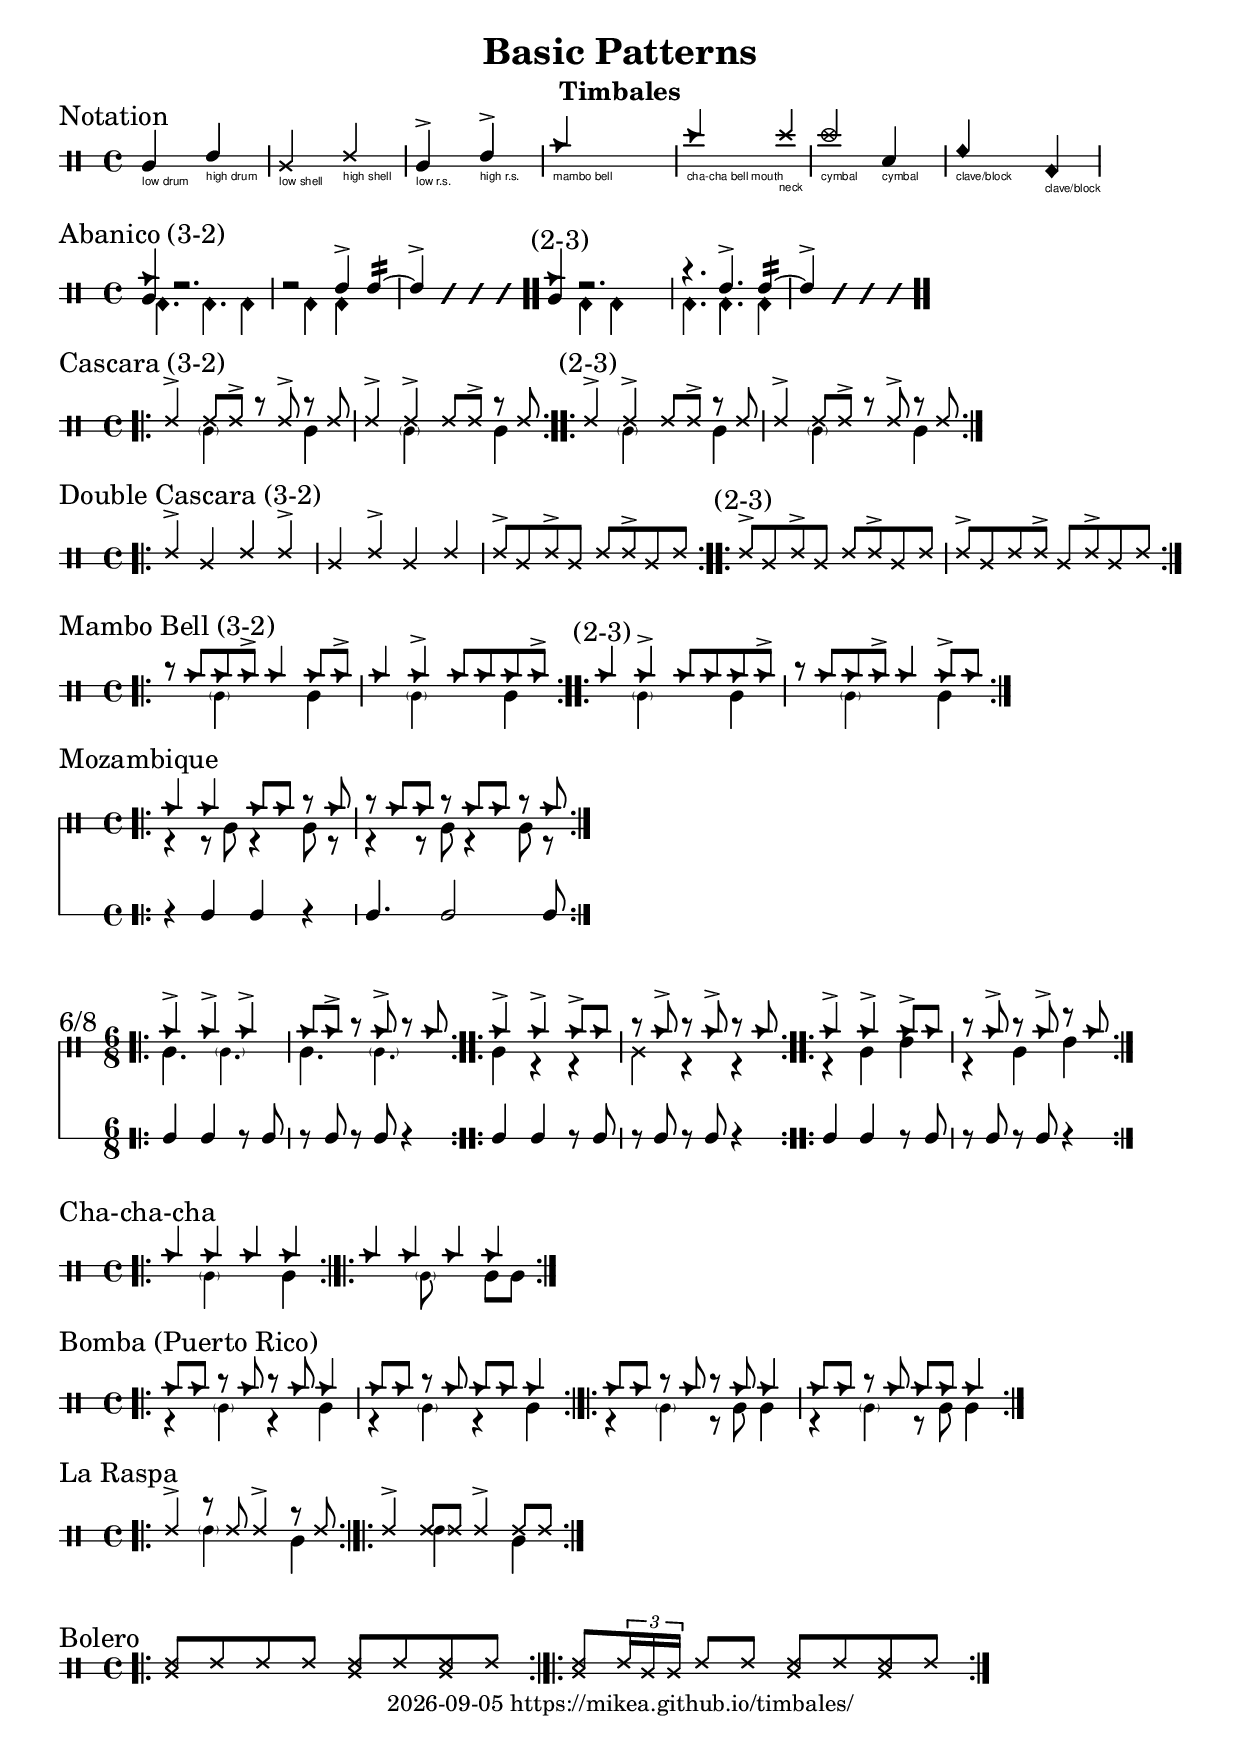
\version "2.24.2"

\include "common/all.ly"

date = #(strftime "%Y-%m-%d" (localtime (current-time)))

\header {
  title = "Basic Patterns"
  instrument = "Timbales"
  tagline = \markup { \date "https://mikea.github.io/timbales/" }
}


\newTimbalesStaff <<
    \sectionLabel "Notation"
    \newDrumVoiceOne \drummode { 
      timl4_"low drum" s4 timh4_"high drum" s4 |
      ssl4_"low shell" s4 ssh4_"high shell" s4 |
      timl4^>_"low r.s." s4 timh4^>_"high r.s." s4 |
      cb4_"mambo bell" s2. |
      rbm4_"cha-cha bell mouth" s2 rbn4_"neck" |
      cymc4_"cymbal" s4 cymcb4_"cymbal" s4 |
      cl4_"clave/block" s2 wbl4_"clave/block" |
      
    }
>>

%% Abanico

\newTimbalesStaff <<
    \newDrumVoiceOne \drummode { 
        \sectionLabel "Abanico (3-2)"
        <<cb4 timl>> r2. | r2 timh4-> timh:16~ | timh-> \rs \rs \rs \bar ".."
        \sectionLabel "(2-3)"
        <<cb4 timl>> r2. | r4. timh4.-> timh4:16~ | timh-> \rs \rs \rs \bar ".."
    }
    \newDrumVoiceTwo \drummode { 
        % 3-2
        wbl4. wbl4. wbl4 | s4 wbl wbl s4 | s1
        % 2-3
        s4 wbl wbl s4 | wbl4. wbl4. wbl4 | s1
    }
>>

%% Cascara 

\newTimbalesStaff <<
  \newDrumVoiceOne \drummode { 
    \sectionLabel "Cascara (3-2)"
    \bar ".|:" 
    ssh4-> ssh8 ssh-> r ssh-> r ssh | ssh4-> ssh-> ssh8 ssh-> r ssh 
    \bar ":..:"
    \sectionLabel "(2-3)"
    ssh4-> ssh-> ssh8 ssh-> r ssh | ssh4-> ssh8 ssh-> r ssh-> r ssh 
    \bar ":|."
  } 
  \newDrumVoiceTwo \drummode {
    % paila 3/2
    s4 \ghost timl s4 timl4 | s4 \ghost timl s4 timl4 |
    % paila 2/3
    s4 \ghost timl s4 timl4 | s4 \ghost timl s4 timl4 |
  }
>>

%% Double Cascara 

\newTimbalesStaff <<
  \newDrumVoiceOne \drummode { 
    \sectionLabel "Double Cascara (3-2)"
    \bar ".|:" 
    ssh-> ssl ssh ssh-> ssl ssh-> ssl ssh | ssh8-> ssl ssh-> ssl ssh ssh-> ssl ssh | 
    \bar ":..:"
    \sectionLabel "(2-3)"
    ssh8-> ssl ssh-> ssl ssh ssh-> ssl ssh | ssh-> ssl ssh ssh-> ssl ssh-> ssl ssh |
    \bar ":|."
  }
>>

%% Mambo bell

\newTimbalesStaff <<
  \newDrumVoiceOne \drummode { 
    \sectionLabel "Mambo Bell (3-2)"
    \bar ".|:" 
    r8 cb cb cb-> cb4 cb8 cb-> | cb4 cb-> cb8 cb cb cb-> |
    \bar ":..:"
    \sectionLabel "(2-3)"
    cb4 cb-> cb8 cb cb cb-> | r8 cb cb cb-> cb4 cb8-> cb |
    \bar ":|."
  } 
  \newDrumVoiceTwo \drummode { 
    s4 \ghost timl s4 timl4 | s4 \ghost timl s4 timl4 |
    s4 \ghost timl s4 timl4 | s4 \ghost timl s4 timl4 |
  }
>>


%% Mozambique

\newTimbalesStaff <<
  \newDrumVoiceOne \drummode { 
        \sectionLabel "Mozambique"
        \bar ".|:" 
        cb4 4 8  8 r cb | r cb cb r cb8 cb8 r cb |
        \bar ":|."
    }
  \newDrumVoiceTwo \drummode { 
        r4 r8 timl8 r4 timl8 r8 | r4 r8 timl8 r4 timl8 r8 |
  }

    \new RhythmicStaff \with {
    } {
        \bar ".|:" 
        r4 c c r | c4. c2 c8 | \bar ":..:"
        \bar ":|."
    }
>>

%% 6/8

\newTimbalesStaff <<
  \newDrumVoiceOne \drummode { 
      \sectionLabel "6/8"
      \time 6/8
      \bar ".|:" 
      cb4-> cb4-> cb4-> | cb8 cb8-> r8 cb8-> r8 cb8 |
      \bar ":..:"
      cb4-> cb4-> cb8-> cb8 | r8 cb8-> r8 cb8-> r8 cb8 |
      \bar ":..:"
      cb4-> cb4-> cb8-> cb8 | r8 cb8-> r8 cb8-> r8 cb8 |
      \bar ":|."
    }
  \newDrumVoiceTwo \drummode { 
      timl4. \ghost timl4. | timl4. \ghost timl4. |
      timl4 r4 r4 | ssl4 r4 r4 |
      r4 timl4 timh4 | r4 timl4 timh4 |
    }

    \new RhythmicStaff \with {
    } {
      c4 c4 r8 c8 | r8 c8 r8 c8 r4 |
      c4 c4 r8 c8 | r8 c8 r8 c8 r4 |
      c4 c4 r8 c8 | r8 c8 r8 c8 r4 |
    }
>>


%% Cha-cha-cha

\newTimbalesStaff <<
      \sectionLabel "Cha-cha-cha"
      \time 4/4
    \newDrumVoiceOne \drummode { 
      \bar ".|:" 
      cb4 4 4 4 |
      \bar ":|.|:"
      cb4 4 4 4 |
      \bar ":|."
    }
    \newDrumVoiceTwo \drummode {
      s4 \ghost timl4 s4 timl4 |
      s4. \ghost timl8 s4 timl8 timl8 |
    }
>>

% Bomba

\newTimbalesStaff <<
    \sectionLabel "Bomba (Puerto Rico)"
    \time 4/4

    \newDrumVoiceOne \drummode { 
      \bar ".|:" 
      cb8 cb r cb r cb cb4 | cb8 cb r cb cb cb cb4
      \bar ":|.|:"
      cb8 cb r cb r cb cb4 | cb8 cb r cb cb cb cb4
      \bar ":|."
    }
    \newDrumVoiceTwo \drummode {
      r4 \ghost timl4 r4 timl4 | r4 \ghost timl4 r4 timl4 |      
      r4 \ghost timl4 r8 timl8 timl4 | r4 \ghost timl4 r8 timl8 timl4 |      
    }
>>

% La Raspa

\newTimbalesStaff <<
    \sectionLabel "La Raspa"
    \time 4/4

    \newDrumVoiceOne \drummode { 
      \bar ".|:" 
      ssh4^> r8 ssh8 ssh4^> r8 ssh8
      \bar ":|.|:"
      ssh4^> ssh8 ssh8 ssh4^> ssh8 ssh8
      \bar ":|."
    }
    \newDrumVoiceTwo \drummode {
      s4 \ghost timh4 s4 timl4 | 
      s4 \ghost timh4 s4 timl4 |      
    }
>>

% Bolero

\newTimbalesStaff <<
    \sectionLabel "Bolero"
    \time 4/4

    \newDrumVoiceOne \drummode { 
      \bar ".|:" 
      <<ssl8 ssh8>> 8 8 8 <<ssl8 ssh8>> 8 <<ssl8 ssh8>> 8
      \bar ":|.|:"
      <<ssl8 ssh8>> \tuplet 3/2 { ssh16 ssl16 ssl16 } ssh8 8 <<ssl8 ssh8>> 8 <<ssl8 ssh8>> 8
      \bar ":|."
    }
    
>>